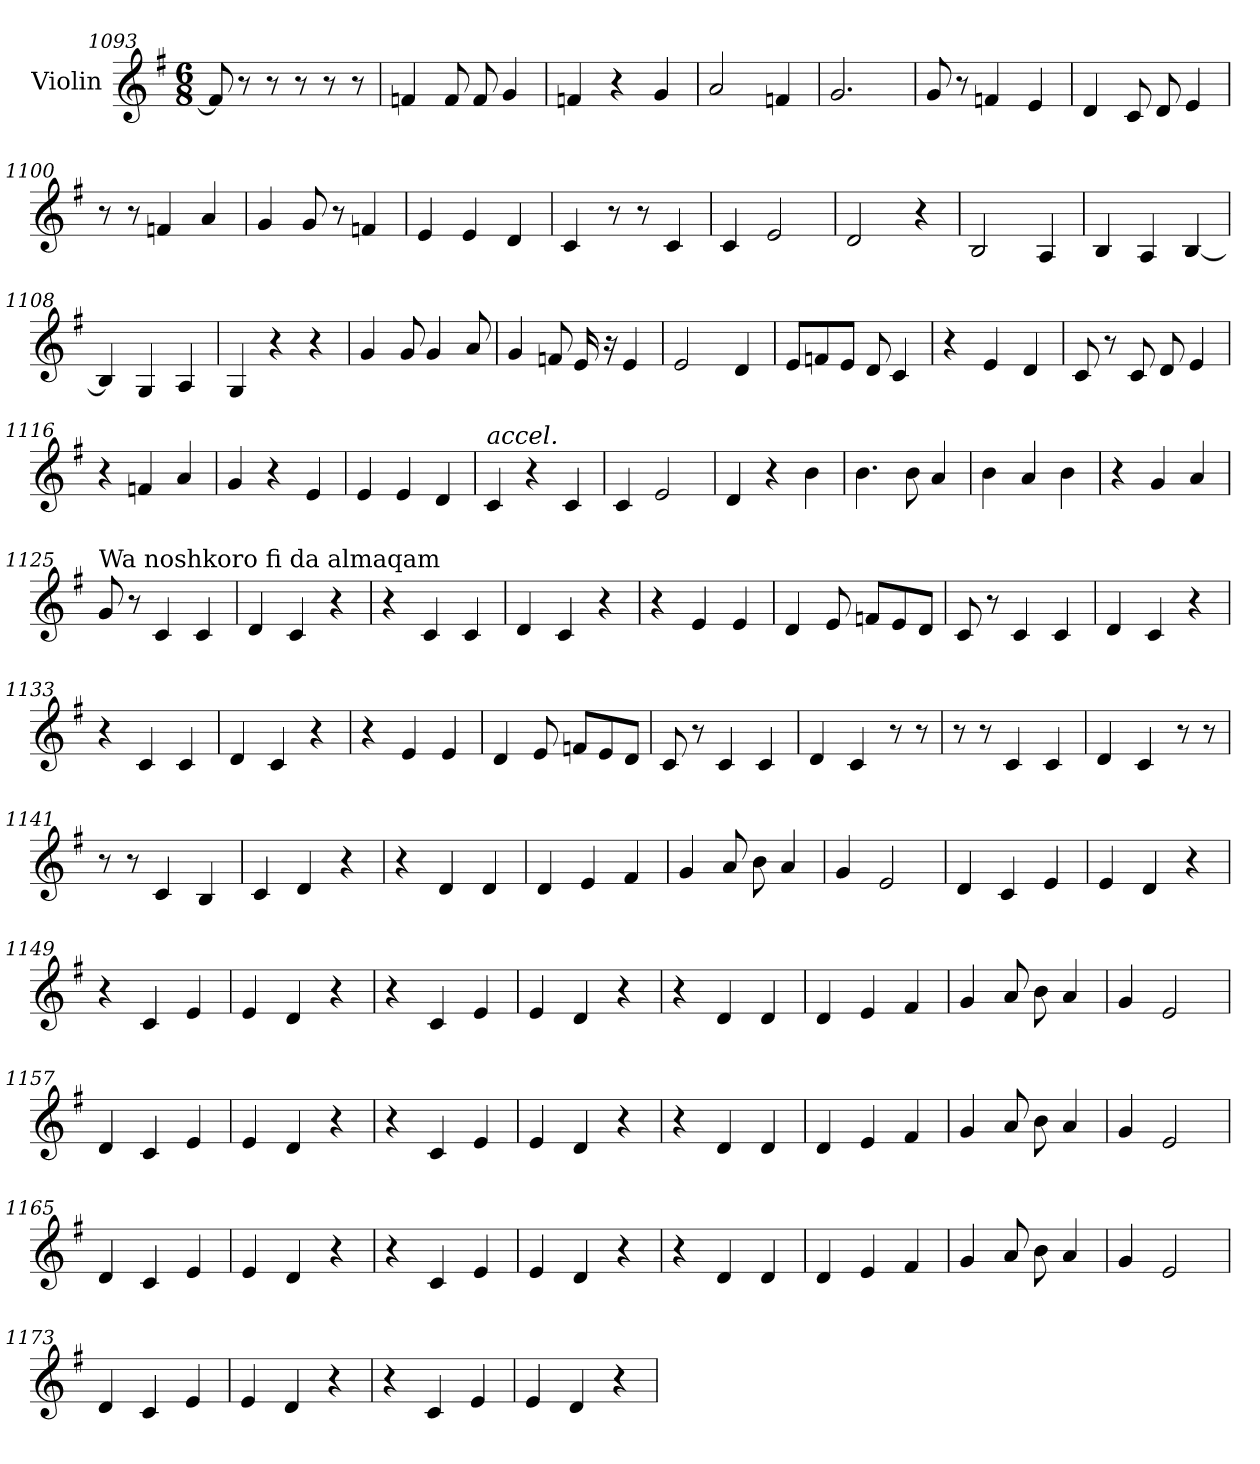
**kern
*part1
*staff1
*I"Violin
*clefG2
*k[f#]
*G:
*M6/8
=1093
8f/]
8r
8r
8r
8r
8r
=1094
4fn/
8f/
8f/
4g/
!!LO:PB:g=z
=1095
4fn/
4r
4g/
=1096
2a/
4fn/
=1097
2.g/
=1098
8g/
8r
4fn/
4e/
=1099
4d/
8c/
8d/
4e/
=1100
8r
8r
4fn/
4a/
=1101
4g/
8g/
8r
4fn/
!!LO:LB:g=z
=1102
4e/
4e/
4d/
=1103
4c/
8r
8r
4c/
=1104
4c/
2e/
=1105
2d/
4r
=1106
2B/
4A/
=1107
4B/
4A/
[4B/
=1108
4B/]
4G/
4A/
!!LO:LB:g=z
=1109
4G/
4r
4r
=1110
4g/
8g/
4g/
8a/
=1111
4g/
8fn/
16e/
16r
4e/
=1112
2e/
4d/
=1113
8e/L
8fn/
8e/J
8d/
4c/
=1114
4r
4e/
4d/
!!LO:LB:g=z
=1115
8c/
8r
8c/
8d/
4e/
=1116
4r
4fn/
4a/
=1117
4g/
4r
4e/
=1118
4e/
4e/
4d/
=1119
!LO:TX:a:i:t=accel.
4c/
4r
4c/
=1120
4c/
2e/
=1121
4d/
4r
4b\
!!LO:LB:g=z
=1122
4.b\
8b\
4a/
=1123
4b\
4a/
4b\
=1124
4r
4g/
4a/
=1125
*MM150
!LO:TX:a:t=Wa noshkoro fi da almaqam
8g/
8r
4c/
4c/
=1126
4d/
4c/
4r
=1127
4r
4c/
4c/
=1128
4d/
4c/
4r
!!LO:LB:g=z
=1129
4r
4e/
4e/
=1130
4d/
8e/
8fn/L
8e/
8d/J
=1131
8c/
8r
4c/
4c/
=1132
4d/
4c/
4r
=1133
4r
4c/
4c/
=1134
4d/
4c/
4r
=1135
4r
4e/
4e/
!!LO:LB:g=z
=1136
4d/
8e/
8fn/L
8e/
8d/J
=1137
8c/
8r
4c/
4c/
=1138
4d/
4c/
8r
8r
=1139
8r
8r
4c/
4c/
=1140
4d/
4c/
8r
8r
=1141
8r
8r
4c/
4B/
!!LO:LB:g=z
=1142
4c/
4d/
4r
=1143
4r
4d/
4d/
=1144
4d/
4e/
4f#/
=1145
4g/
8a/
8b\
4a/
=1146
4g/
2e/
=1147
4d/
4c/
4e/
=1148
4e/
4d/
4r
!!LO:PB:g=z
=1149
4r
4c/
4e/
=1150
4e/
4d/
4r
=1151
4r
4c/
4e/
=1152
4e/
4d/
4r
=1153
4r
4d/
4d/
=1154
4d/
4e/
4f#/
=1155
4g/
8a/
8b\
4a/
!!LO:LB:g=z
=1156
4g/
2e/
=1157
4d/
4c/
4e/
=1158
4e/
4d/
4r
=1159
4r
4c/
4e/
=1160
4e/
4d/
4r
=1161
4r
4d/
4d/
=1162
4d/
4e/
4f#/
!!LO:LB:g=z
=1163
4g/
8a/
8b\
4a/
=1164
4g/
2e/
=1165
4d/
4c/
4e/
=1166
4e/
4d/
4r
=1167
4r
4c/
4e/
=1168
4e/
4d/
4r
=1169
4r
4d/
4d/
!!LO:LB:g=z
=1170
4d/
4e/
4f#/
=1171
4g/
8a/
8b\
4a/
=1172
4g/
2e/
=1173
4d/
4c/
4e/
=1174
4e/
4d/
4r
=1175
4r
4c/
4e/
=1176
4e/
4d/
4r
=
*-
